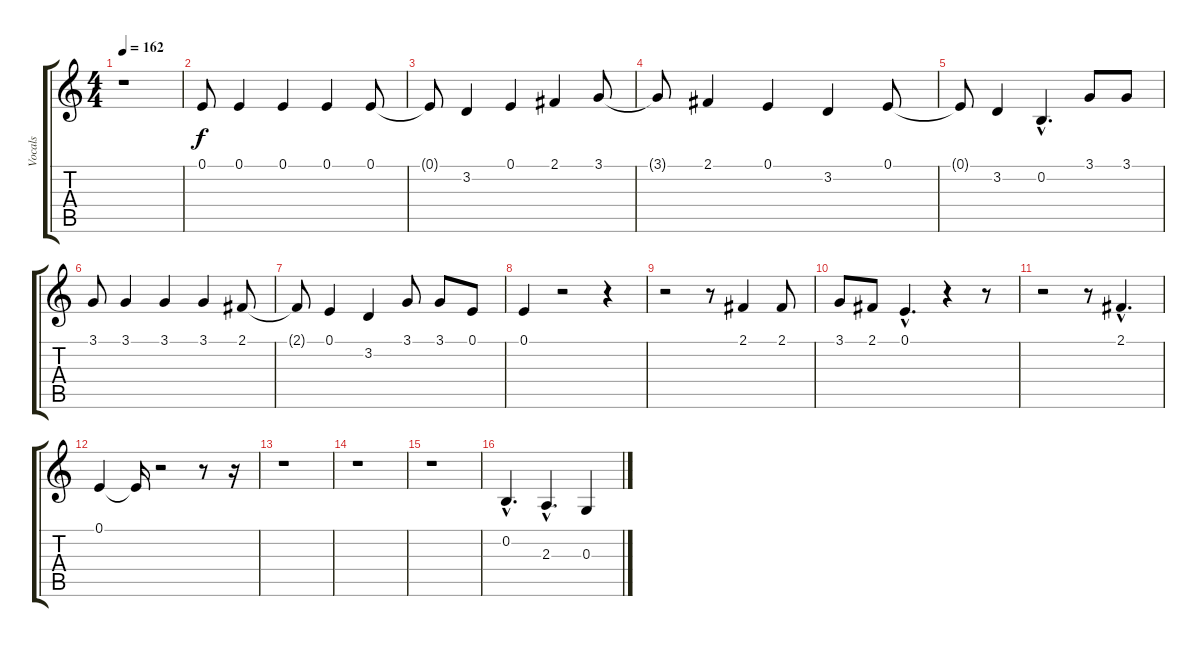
\track ("Vocals" "Vocals") {instrument synthvoice}
\staff {score tabs}
\tuning (E4 B3 G3 D3 A2 E2) {hide}
\ts (4 4)
\tempo 162
\clef g2
\ks c
r.1{dy f} |
0.1.8 0.1.4 0.1.4 0.1.4 0.1.8 |
0.1{t}.8 3.2.4 0.1.4 2.1.4 3.1.8 |
3.1{t}.8 2.1.4 0.1.4 3.2.4 0.1.8 |
0.1{t}.8 3.2.4 0.2{hac}.4{d} 3.1.8 3.1.8 |
3.1.8 3.1.4 3.1.4 3.1.4 2.1.8 |
2.1{t}.8 0.1.4 3.2.4 3.1.8 3.1.8 0.1.8 |
0.1.4 r.2 r.4 |
r.2 r.8 2.1.4 2.1.8 |
3.1.8 2.1.8 0.1{hac}.4{d} r.4 r.8 |
r.2 r.8 2.1{hac}.4{d} |
0.1.4 0.1{t}.16 r.2 r.8 r.16 |
r.1 |
r.1 |
r.1 |
0.2{hac}.4{d} 2.3{hac}.4{d} 0.3.4
